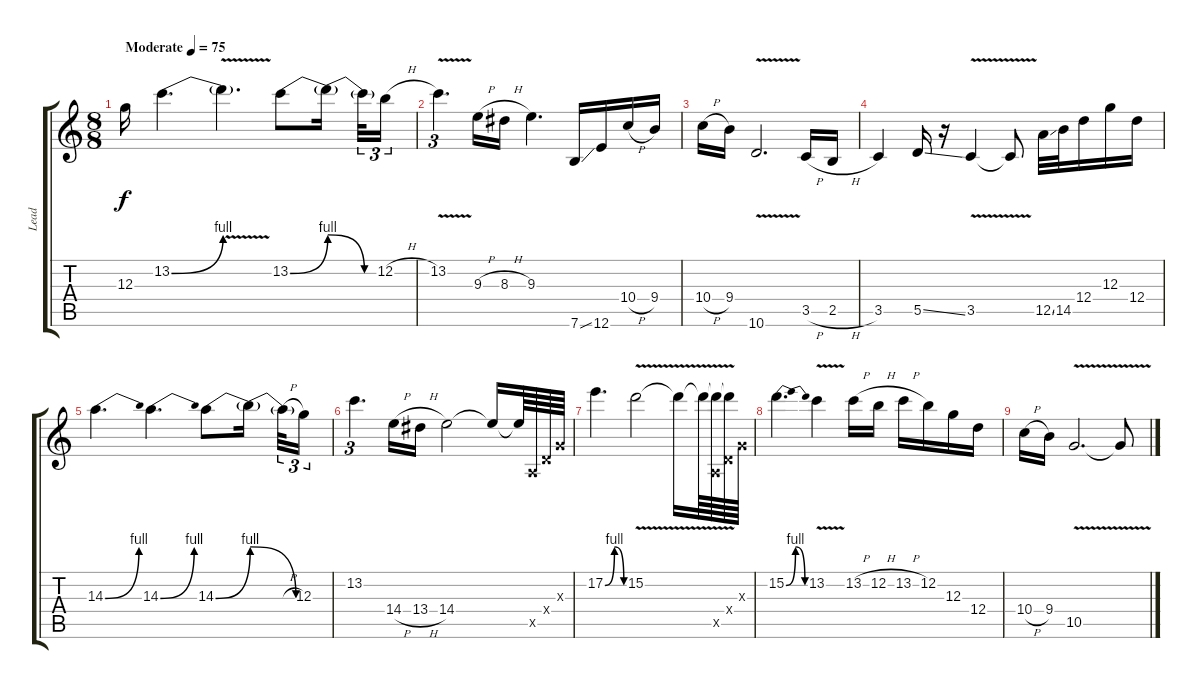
\track ("Lead" "Lead") {instrument distortionguitar}
\staff {score tabs}
\tuning (E4 B3 G3 D3 A2 E2) {hide}
\ts (8 8)
\tempo (75 "Moderate")
\clef g2
\ks c
12.3.16{dy f instrument distortionguitar} 13.2{be (bend 0 0 60 4)}.4{d} 13.2{v t}.4{d} 13.2{be (bend 0 0 60 4)}.8 13.2{be (release 0 4 60 0) t}.16 13.2{be (hold 0 0 60 0) t}.32{tu (3 2)} 12.2{h}.16{tu (3 2)} |
13.2{v}.4{d tu (3 2)} 9.3{h}.16 8.3{h}.16 9.3.4{d} 7.6{ss}.16 12.6.16 10.4{h}.16 9.4.16 |
10.4{h}.16 9.4.16 10.6{v}.2{d} 3.5{h}.16 2.5{h}.16 |
3.5.4 5.5{ss}.16 r.16 3.5{v}.4 3.5{v t}.8 12.5{ss}.32 14.5.32 12.4.16 12.3.16 12.4.16 |
14.3{be (bend 0 0 60 4)}.4{d} 14.3{be (bend 0 0 60 4)}.4{d} 14.3{be (bend 0 0 60 4)}.8 14.3{be (release 0 4 60 0) t}.16 14.3{h t}.32{tu (3 2)} 12.3.16{tu (3 2)} |
13.2.4{d tu (3 2)} 14.4{h}.16 13.4{h}.16 14.4.2 14.4{t}.16 14.4{t}.64 0.5{x}.64 0.4{x}.64 0.3{x}.64 |
17.2{be (custom 0 0 30 4 30 4 60 0 60 0)}.4{d} 15.2{v}.2 15.2{v t}.16 15.2{v t}.64 (15.2{v t} 0.5{x}).64 (15.2{v t} 0.4{x}).64 0.3{x}.64 |
15.2{be (bendrelease 0 0 30 4 30 4 60 0)}.4{d} 13.2{v}.4 13.2{h}.16 12.2{h}.16 13.2{h}.16 12.2.16 12.3.16 12.4.16 |
10.4{h}.16 9.4.16 10.5{v}.2{d} 10.5{t}.8
